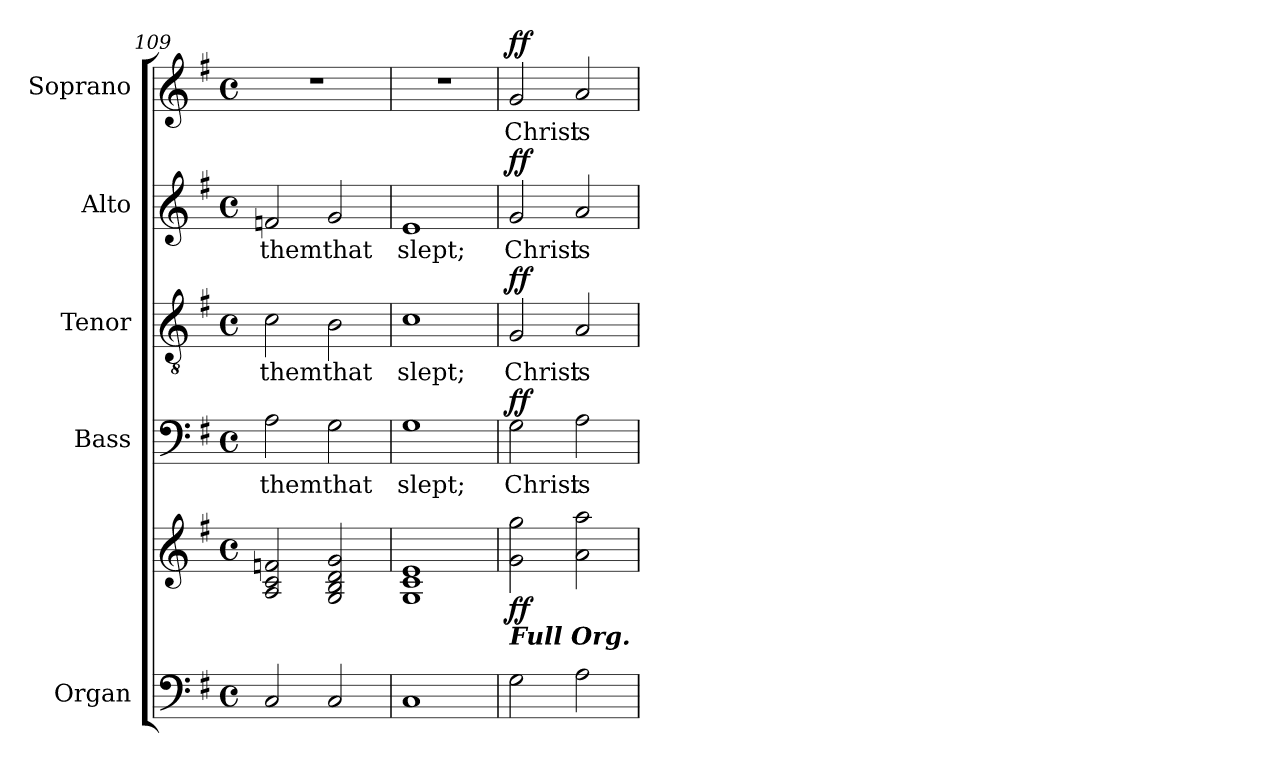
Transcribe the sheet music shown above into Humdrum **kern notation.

**kern	**kern	**dynam	**kern	**text	**dynam	**kern	**text	**dynam	**kern	**text	**dynam	**kern	**text	**dynam
*part5	*part5	*part5	*part4	*part4	*part4	*part3	*part3	*part3	*part2	*part2	*part2	*part1	*part1	*part1
*staff6	*staff5	*staff5/6	*staff4	*staff4	*staff4	*staff3	*staff3	*staff3	*staff2	*staff2	*staff2	*staff1	*staff1	*staff1
*I"Organ	*	*	*I"Bass	*	*	*I"Tenor	*	*	*I"Alto	*	*	*I"Soprano	*	*
*	*	*	*I'B	*	*	*I'T	*	*	*I'A	*	*	*I'S	*	*
*clefF4	*clefG2	*	*clefF4	*	*	*clefGv2	*	*	*clefG2	*	*	*clefG2	*	*
*k[f#]	*k[f#]	*	*k[f#]	*	*	*k[f#]	*	*	*k[f#]	*	*	*k[f#]	*	*
*G:	*G:	*	*G:	*	*	*G:	*	*	*G:	*	*	*G:	*	*
*M4/4	*M4/4	*	*M4/4	*	*	*M4/4	*	*	*M4/4	*	*	*M4/4	*	*
*met(c)	*met(c)	*	*met(c)	*	*	*met(c)	*	*	*met(c)	*	*	*met(c)	*	*
=109	=109	=109	=109	=109	=109	=109	=109	=109	=109	=109	=109	=109	=109	=109
*^	*	*	*	*	*	*	*	*	*	*	*	*	*	*
!	!	!	!	!	!LO:LY:b	!	!	!LO:LY:b	!	!	!LO:LY:b	!	!	!	!
1ryy	2C/	2A 2c 2fn	.	2A	them	.	2c	them	.	2fn	them	.	1r	.	.
!	!	!	!	!	!LO:LY:b	!	!	!LO:LY:b	!	!	!LO:LY:b	!	!	!	!
.	2C/	2G 2B 2d 2g	.	2G	that	.	2B	that	.	2g	that	.	.	.	.
=110	=110	=110	=110	=110	=110	=110	=110	=110	=110	=110	=110	=110	=110	=110	=110
!	!	!	!	!	!LO:LY:b	!	!	!LO:LY:b	!	!	!LO:LY:b	!	!	!	!
1ryy	1C\	1G 1c 1e	.	1G	slept;	.	1c	slept;	.	1e	slept;	.	1r	.	.
=111	=111	=111	=111	=111	=111	=111	=111	=111	=111	=111	=111	=111	=111	=111	=111
!	!	!LO:TX:b:Bi:t=Full Org.	!	!	!	!	!	!	!	!	!	!	!	!	!
!	!	!	!LO:DY:b	!	!LO:LY:b	!LO:DY:b	!	!LO:LY:b	!LO:DY:b	!	!LO:LY:b	!LO:DY:b	!	!LO:LY:b	!LO:DY:b
1ryy	2G\	2g 2gg	ff	2G	Christ	ff	2G	Christ	ff	2g	Christ	ff	2g	Christ	ff
!	!	!	!	!	!LO:LY:b	!	!	!LO:LY:b	!	!	!LO:LY:b	!	!	!LO:LY:b	!
.	2A\	2a 2aa	.	2A	is	.	2A	is	.	2a	is	.	2a	is	.
*v	*v	*	*	*	*	*	*	*	*	*	*	*	*	*	*
=	=	=	=	=	=	=	=	=	=	=	=	=	=	=
*-	*-	*-	*-	*-	*-	*-	*-	*-	*-	*-	*-	*-	*-	*-
